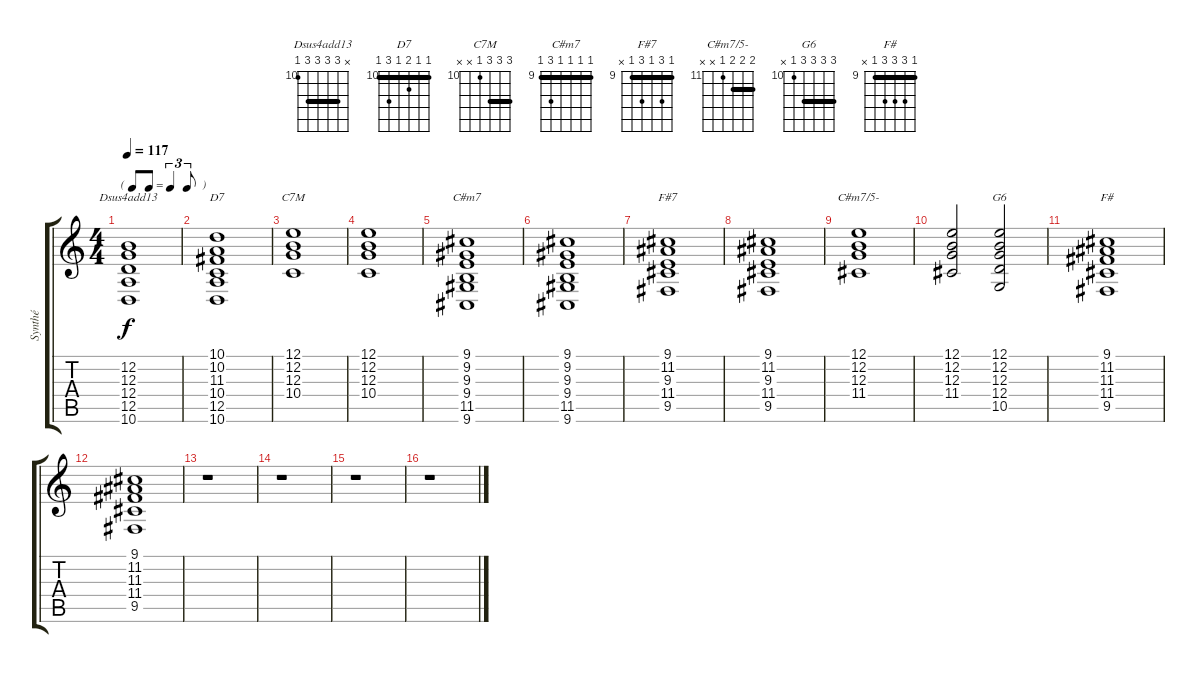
\track ("Synthé" "Synthé") {instrument pad5bowed}
\staff {score tabs}
\tuning (E4 B3 G3 D3 A2 E2) {hide}
\chord ("Dsus4add13" x 12 12 12 12 10) {firstfret 10 barre 12}
\chord ("D7" 10 10 11 10 12 10) {firstfret 10 barre 10}
\chord ("C7M" 12 12 12 10 x x) {firstfret 10 barre 12}
\chord ("C#m7" 9 9 9 9 11 9) {firstfret 9 barre 9}
\chord ("F#7" 9 11 9 11 9 x) {firstfret 9 barre 9}
\chord ("C#m7/5-" 12 12 12 11 x x) {firstfret 11 barre 12}
\chord ("G6" 12 12 12 12 10 x) {firstfret 10 barre 12}
\chord ("F#" 9 11 11 11 9 x) {firstfret 9 barre 9}
\ts (4 4)
\tf triplet8th
\tempo 117
\clef g2
\ks c
(12.2 12.3 12.4 12.5 10.6).1{ch "Dsus4add13" dy f} |
(10.1 10.2 11.3 10.4 12.5 10.6).1{ch "D7"} |
(12.1 12.2 12.3 10.4).1{ch "C7M"} |
(12.1 12.2 12.3 10.4).1 |
(9.1 9.2 9.3 9.4 11.5 9.6).1{ch "C#m7"} |
(9.1 9.2 9.3 9.4 11.5 9.6).1 |
(9.1 11.2 9.3 11.4 9.5).1{ch "F#7"} |
(9.1 11.2 9.3 11.4 9.5).1 |
(12.1 12.2 12.3 11.4).1{ch "C#m7/5-"} |
(12.1 12.2 12.3 11.4).2 (12.1 12.2 12.3 12.4 10.5).2{ch "G6"} |
(9.1 11.2 11.3 11.4 9.5).1{ch "F#"} |
(9.1 11.2 11.3 11.4 9.5).1 |
r.1 |
r.1 |
r.1 |
r.1
